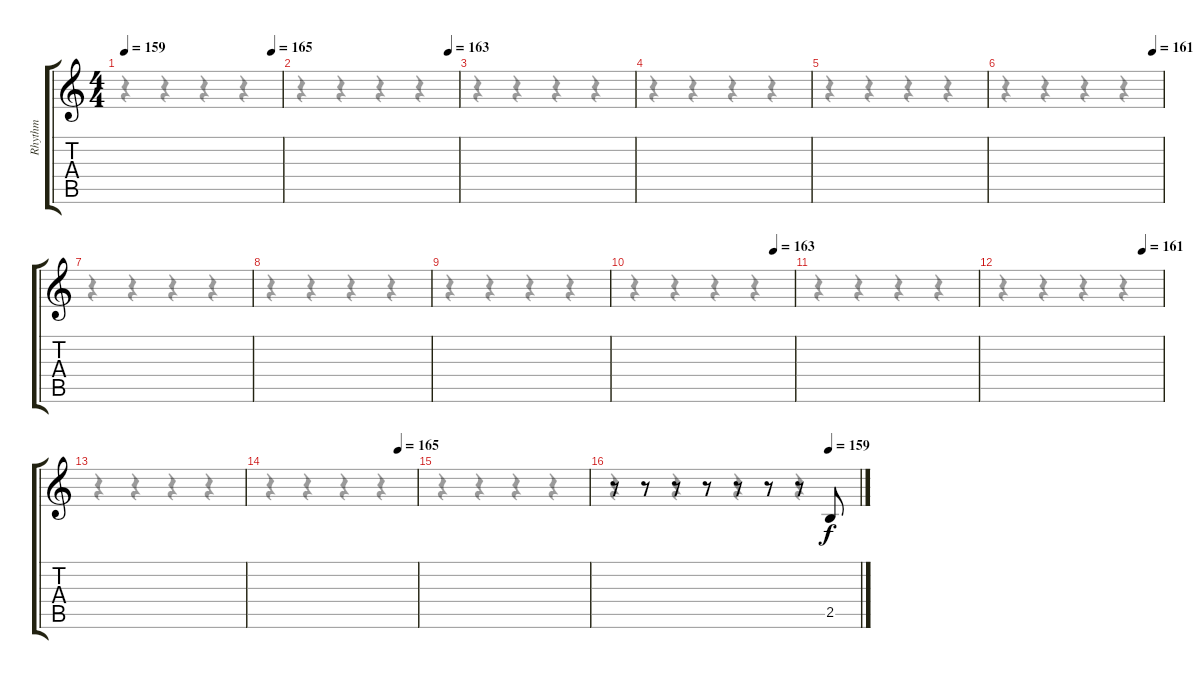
\track ("Rhythm" "Rhythm") {instrument overdrivenguitar}
\staff {score tabs}
\tuning (E4 B3 G3 D3 A2 E2) {hide}
\voice
\ts (4 4)
\tempo 159
\tempo (165 0.9375)
\clef g2
\ks c
|
\tempo (163 0.9375)
|
|
|
|
\tempo (161 0.9375)
|
|
|
|
\tempo (163 0.875)
|
|
\tempo (161 0.875)
|
|
\tempo (165 0.875)
|
|
\tempo (159 0.875)
r.8 r.8 r.8 r.8 r.8 r.8 r.8 2.5.8
\voice
\clef g2
\ottava regular
\simile none
\ks c
r.4{dy f} r.4 r.4 r.4 |
r.4 r.4 r.4 r.4 |
r.4 r.4 r.4 r.4 |
r.4 r.4 r.4 r.4 |
r.4 r.4 r.4 r.4 |
r.4 r.4 r.4 r.4 |
r.4 r.4 r.4 r.4 |
r.4 r.4 r.4 r.4 |
r.4 r.4 r.4 r.4 |
r.4 r.4 r.4 r.4 |
r.4 r.4 r.4 r.4 |
r.4 r.4 r.4 r.4 |
r.4 r.4 r.4 r.4 |
r.4 r.4 r.4 r.4 |
r.4 r.4 r.4 r.4 |
r.4 r.4 r.4 r.4
